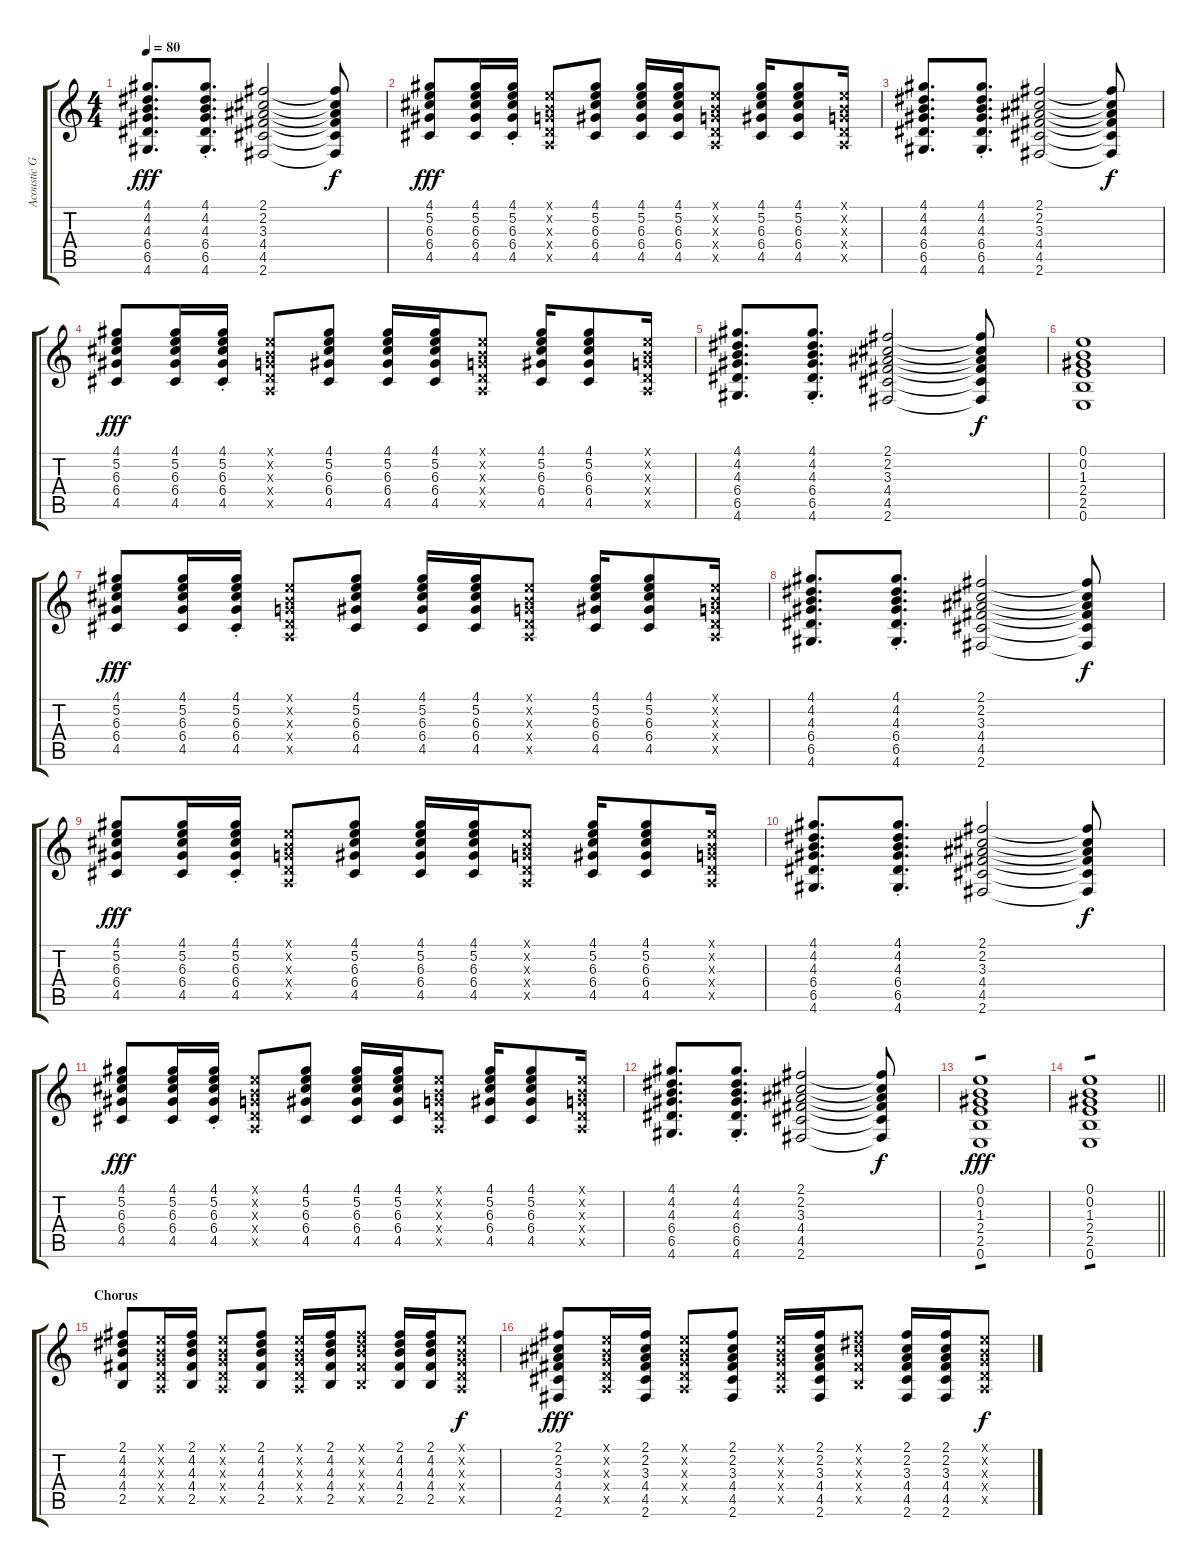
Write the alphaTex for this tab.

\track ("Acoustic Guitar" "Acoustic G") {instrument acousticguitarsteel}
\staff {score tabs}
\tuning (E4 B3 G3 D3 A2 E2) {hide}
\ts (4 4)
\tempo 80
\clef g2
\ks c
(4.1 4.2 4.3 6.4 6.5 4.6).8{d dy fff} (4.1{st} 4.2 4.3 6.4 6.5 4.6).8{d} (2.1 2.2 3.3 4.4 4.5 2.6).2 (2.1{t} 2.2{t} 3.3{t} 4.4{t} 4.5{t} 2.6{t}).8{dy f} |
(4.1 5.2 6.3 6.4 4.5).8{dy fff volume 8} (4.1 5.2 6.3 6.4 4.5).16 (4.1{st} 5.2 6.3 6.4 4.5).16 (0.1{x} 0.2{x} 0.3{x} 0.4{x} 0.5{x}).8 (4.1 5.2 6.3 6.4 4.5).8 (4.1 5.2 6.3 6.4 4.5).16 (4.1 5.2 6.3 6.4 4.5).16 (0.1{x} 0.2{x} 0.3{x} 0.4{x} 0.5{x}).8 (4.1 5.2 6.3 6.4 4.5).16 (4.1 5.2 6.3 6.4 4.5).8 (0.1{x} 0.2{x} 0.3{x} 0.4{x} 0.5{x}).16 |
(4.1 4.2 4.3 6.4 6.5 4.6).8{d} (4.1{st} 4.2 4.3 6.4 6.5 4.6).8{d} (2.1 2.2 3.3 4.4 4.5 2.6).2 (2.1{t} 2.2{t} 3.3{t} 4.4{t} 4.5{t} 2.6{t}).8{dy f} |
(4.1 5.2 6.3 6.4 4.5).8{dy fff volume 8} (4.1 5.2 6.3 6.4 4.5).16 (4.1{st} 5.2 6.3 6.4 4.5).16 (0.1{x} 0.2{x} 0.3{x} 0.4{x} 0.5{x}).8 (4.1 5.2 6.3 6.4 4.5).8 (4.1 5.2 6.3 6.4 4.5).16 (4.1 5.2 6.3 6.4 4.5).16 (0.1{x} 0.2{x} 0.3{x} 0.4{x} 0.5{x}).8 (4.1 5.2 6.3 6.4 4.5).16 (4.1 5.2 6.3 6.4 4.5).8 (0.1{x} 0.2{x} 0.3{x} 0.4{x} 0.5{x}).16 |
(4.1 4.2 4.3 6.4 6.5 4.6).8{d} (4.1{st} 4.2 4.3 6.4 6.5 4.6).8{d} (2.1 2.2 3.3 4.4 4.5 2.6).2 (2.1{t} 2.2{t} 3.3{t} 4.4{t} 4.5{t} 2.6{t}).8{dy f} |
(0.1 0.2 1.3 2.4 2.5 0.6).1 |
(4.1 5.2 6.3 6.4 4.5).8{dy fff volume 8} (4.1 5.2 6.3 6.4 4.5).16 (4.1{st} 5.2 6.3 6.4 4.5).16 (0.1{x} 0.2{x} 0.3{x} 0.4{x} 0.5{x}).8 (4.1 5.2 6.3 6.4 4.5).8 (4.1 5.2 6.3 6.4 4.5).16 (4.1 5.2 6.3 6.4 4.5).16 (0.1{x} 0.2{x} 0.3{x} 0.4{x} 0.5{x}).8 (4.1 5.2 6.3 6.4 4.5).16 (4.1 5.2 6.3 6.4 4.5).8 (0.1{x} 0.2{x} 0.3{x} 0.4{x} 0.5{x}).16 |
(4.1 4.2 4.3 6.4 6.5 4.6).8{d} (4.1{st} 4.2 4.3 6.4 6.5 4.6).8{d} (2.1 2.2 3.3 4.4 4.5 2.6).2 (2.1{t} 2.2{t} 3.3{t} 4.4{t} 4.5{t} 2.6{t}).8{dy f} |
(4.1 5.2 6.3 6.4 4.5).8{dy fff volume 8} (4.1 5.2 6.3 6.4 4.5).16 (4.1{st} 5.2 6.3 6.4 4.5).16 (0.1{x} 0.2{x} 0.3{x} 0.4{x} 0.5{x}).8 (4.1 5.2 6.3 6.4 4.5).8 (4.1 5.2 6.3 6.4 4.5).16 (4.1 5.2 6.3 6.4 4.5).16 (0.1{x} 0.2{x} 0.3{x} 0.4{x} 0.5{x}).8 (4.1 5.2 6.3 6.4 4.5).16 (4.1 5.2 6.3 6.4 4.5).8 (0.1{x} 0.2{x} 0.3{x} 0.4{x} 0.5{x}).16 |
(4.1 4.2 4.3 6.4 6.5 4.6).8{d} (4.1{st} 4.2 4.3 6.4 6.5 4.6).8{d} (2.1 2.2 3.3 4.4 4.5 2.6).2 (2.1{t} 2.2{t} 3.3{t} 4.4{t} 4.5{t} 2.6{t}).8{dy f} |
(4.1 5.2 6.3 6.4 4.5).8{dy fff volume 8} (4.1 5.2 6.3 6.4 4.5).16 (4.1{st} 5.2 6.3 6.4 4.5).16 (0.1{x} 0.2{x} 0.3{x} 0.4{x} 0.5{x}).8 (4.1 5.2 6.3 6.4 4.5).8 (4.1 5.2 6.3 6.4 4.5).16 (4.1 5.2 6.3 6.4 4.5).16 (0.1{x} 0.2{x} 0.3{x} 0.4{x} 0.5{x}).8 (4.1 5.2 6.3 6.4 4.5).16 (4.1 5.2 6.3 6.4 4.5).8 (0.1{x} 0.2{x} 0.3{x} 0.4{x} 0.5{x}).16 |
(4.1 4.2 4.3 6.4 6.5 4.6).8{d} (4.1{st} 4.2 4.3 6.4 6.5 4.6).8{d} (2.1 2.2 3.3 4.4 4.5 2.6).2 (2.1{t} 2.2{t} 3.3{t} 4.4{t} 4.5{t} 2.6{t}).8{dy f} |
(0.1 0.2 1.3 2.4 2.5 0.6).1{tp 1 dy fff} |
\barLineRight lightlight
(0.1 0.2 1.3 2.4 2.5 0.6).1{tp 1} |
\section ("" "Chorus")
(2.1 4.2 4.3 4.4 2.5).8 (0.1{x} 0.2{x} 0.3{x} 0.4{x} 0.5{x}).16 (2.1 4.2 4.3 4.4 2.5).16 (0.1{x} 0.2{x} 0.3{x} 0.4{x} 0.5{x}).8 (2.1 4.2 4.3 4.4 2.5).8 (0.1{x} 0.2{x} 0.3{x} 0.4{x} 0.5{x}).16 (2.1 4.2 4.3 4.4 2.5).16 (2.1{x} 4.2{x} 4.3{x} 4.4{x} 2.5{x}).8 (2.1 4.2 4.3 4.4 2.5).16 (2.1 4.2 4.3 4.4 2.5).16 (0.1{x} 0.2{x} 0.3{x} 0.4{x} 0.5{x}).8{dy f} |
(2.1 2.2 3.3 4.4 4.5 2.6).8{dy fff} (0.1{x} 0.2{x} 0.3{x} 0.4{x} 0.5{x}).16 (2.1 2.2 3.3 4.4 4.5 2.6).16 (0.1{x} 0.2{x} 0.3{x} 0.4{x} 0.5{x}).8 (2.1 2.2 3.3 4.4 4.5 2.6).8 (0.1{x} 0.2{x} 0.3{x} 0.4{x} 0.5{x}).16 (2.1 2.2 3.3 4.4 4.5 2.6).16 (2.1{x} 4.2{x} 4.3{x} 4.4{x} 2.5{x}).8 (2.1 2.2 3.3 4.4 4.5 2.6).16 (2.1 2.2 3.3 4.4 4.5 2.6).16 (0.1{x} 0.2{x} 0.3{x} 0.4{x} 0.5{x}).8{dy f}
